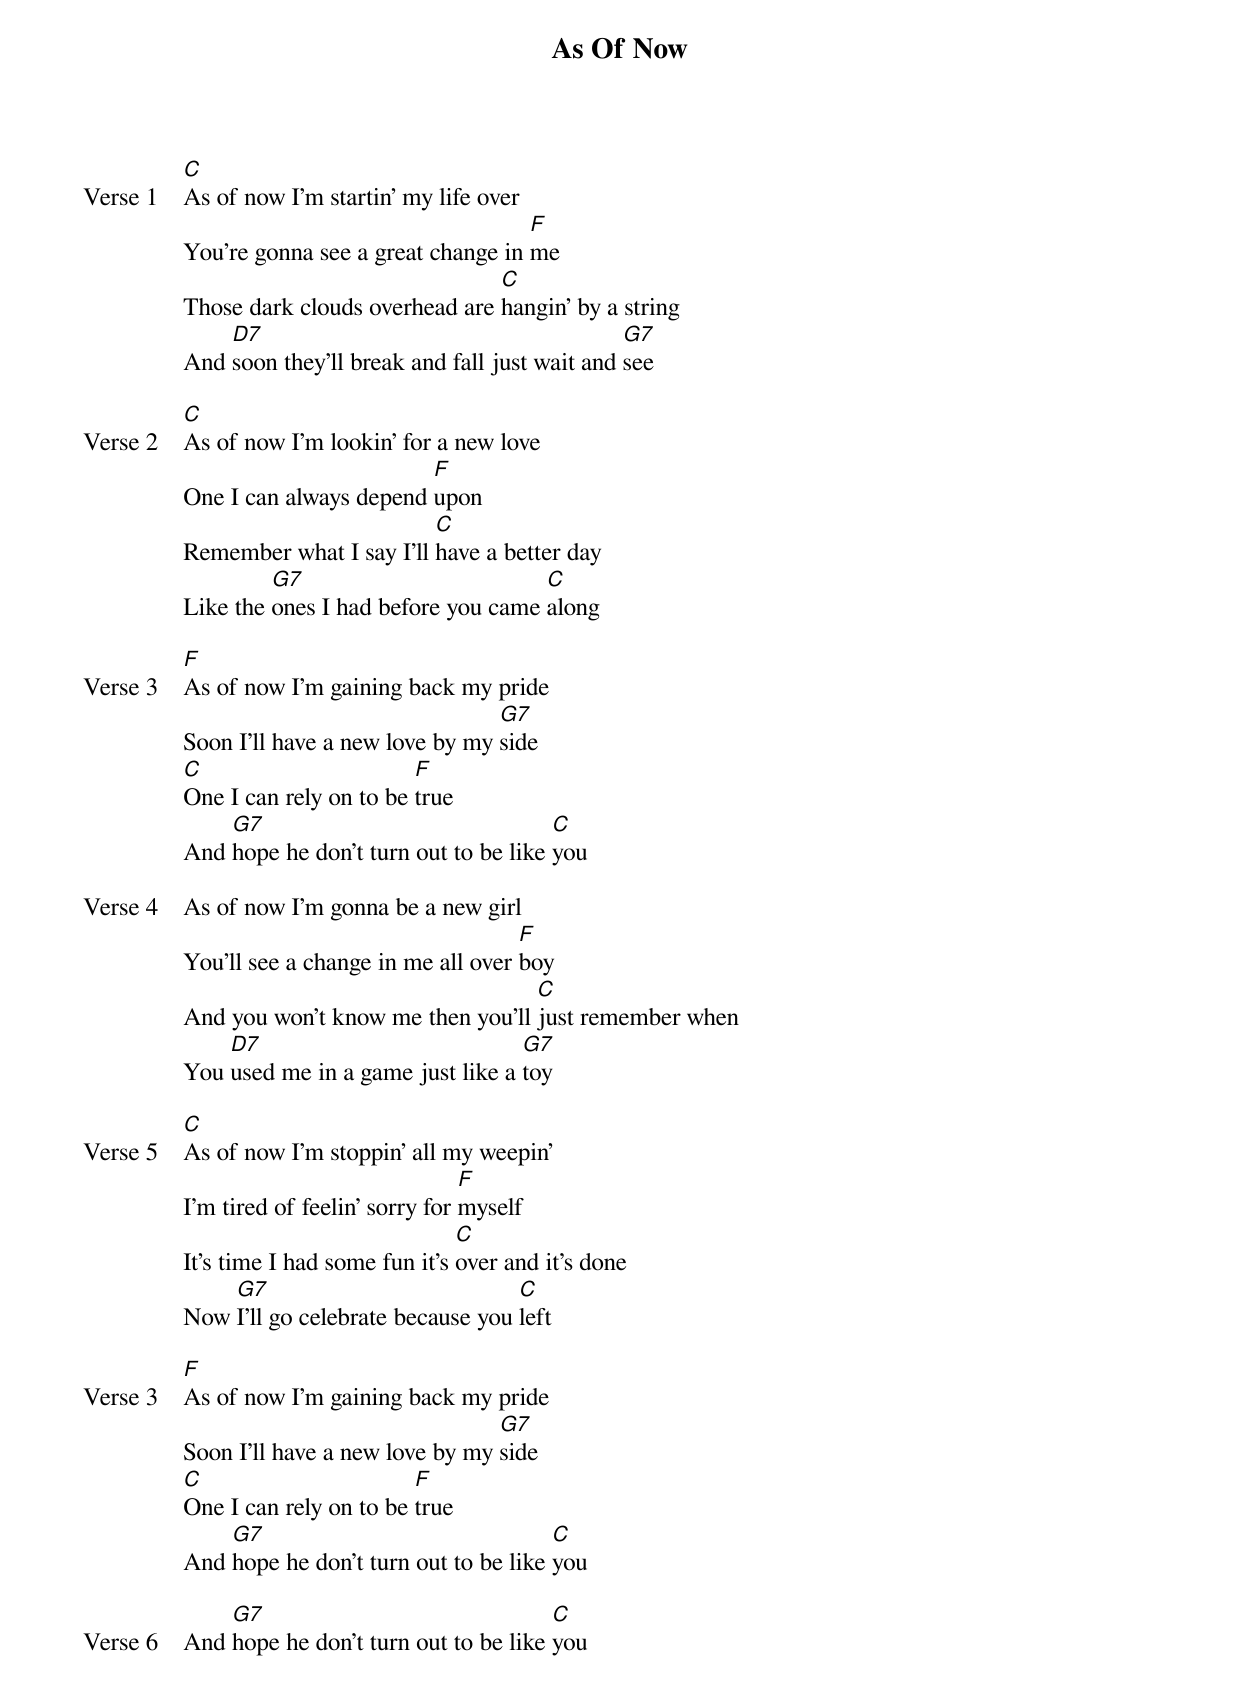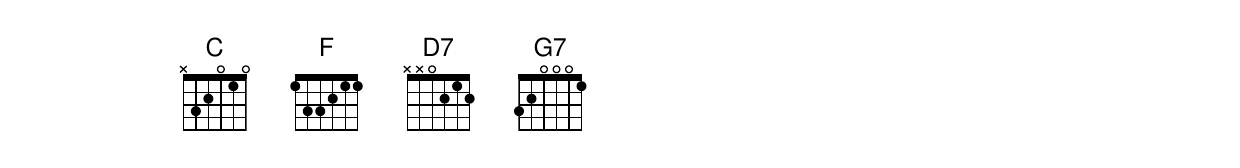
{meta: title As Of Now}
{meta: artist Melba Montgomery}
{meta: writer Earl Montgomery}

{start_of_verse: Verse 1}
[C]As of now I'm startin' my life over
You're gonna see a great change in [F]me
Those dark clouds overhead are [C]hangin' by a string
And [D7]soon they'll break and fall just wait and [G7]see
{end_of_verse}

{start_of_verse: Verse 2}
[C]As of now I'm lookin' for a new love
One I can always depend [F]upon
Remember what I say I'll [C]have a better day
Like the [G7]ones I had before you came [C]along
{end_of_verse}

{start_of_verse: Verse 3}
[F]As of now I'm gaining back my pride
Soon I'll have a new love by my [G7]side
[C]One I can rely on to be [F]true
And [G7]hope he don't turn out to be like [C]you
{end_of_verse}

{start_of_verse: Verse 4}
As of now I'm gonna be a new girl
You'll see a change in me all over [F]boy
And you won't know me then you'll [C]just remember when
You [D7]used me in a game just like a [G7]toy
{end_of_verse}

{start_of_verse: Verse 5}
[C]As of now I'm stoppin' all my weepin'
I'm tired of feelin' sorry for [F]myself
It's time I had some fun it's [C]over and it's done
Now [G7]I'll go celebrate because you [C]left
{end_of_verse}

{start_of_verse: Verse 3}
[F]As of now I'm gaining back my pride
Soon I'll have a new love by my [G7]side
[C]One I can rely on to be [F]true
And [G7]hope he don't turn out to be like [C]you
{end_of_verse}

{start_of_verse: Verse 6}
And [G7]hope he don't turn out to be like [C]you
{end_of_verse}
